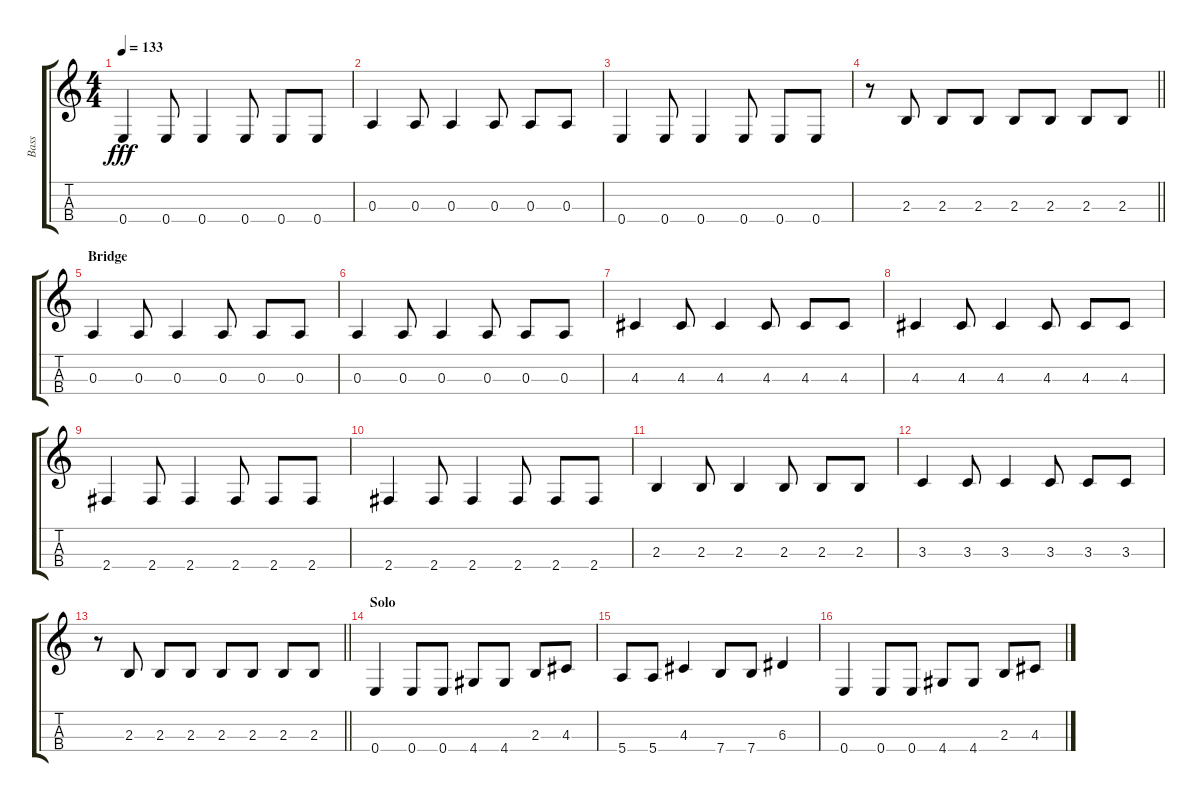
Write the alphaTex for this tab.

\track ("Bass" "Bass") {instrument electricbassfinger}
\staff {score tabs}
\tuning (G3 D3 A2 E2) {hide}
\ts (4 4)
\tempo 133
\clef g2
\ks c
0.4.4{dy fff} 0.4.8 0.4.4 0.4.8 0.4.8 0.4.8 |
0.3.4 0.3.8 0.3.4 0.3.8 0.3.8 0.3.8 |
0.4.4 0.4.8 0.4.4 0.4.8 0.4.8 0.4.8 |
\barLineRight lightlight
r.8 2.3.8 2.3.8 2.3.8 2.3.8 2.3.8 2.3.8 2.3.8 |
\section ("" "Bridge")
0.3.4 0.3.8 0.3.4 0.3.8 0.3.8 0.3.8 |
0.3.4 0.3.8 0.3.4 0.3.8 0.3.8 0.3.8 |
4.3.4 4.3.8 4.3.4 4.3.8 4.3.8 4.3.8 |
4.3.4 4.3.8 4.3.4 4.3.8 4.3.8 4.3.8 |
2.4.4 2.4.8 2.4.4 2.4.8 2.4.8 2.4.8 |
2.4.4 2.4.8 2.4.4 2.4.8 2.4.8 2.4.8 |
2.3.4 2.3.8 2.3.4 2.3.8 2.3.8 2.3.8 |
3.3.4 3.3.8 3.3.4 3.3.8 3.3.8 3.3.8 |
\barLineRight lightlight
r.8 2.3.8 2.3.8 2.3.8 2.3.8 2.3.8 2.3.8 2.3.8 |
\section ("" "Solo")
0.4.4 0.4.8 0.4.8 4.4.8 4.4.8 2.3.8 4.3.8 |
5.4.8 5.4.8 4.3.4 7.4.8 7.4.8 6.3.4 |
0.4.4 0.4.8 0.4.8 4.4.8 4.4.8 2.3.8 4.3.8
